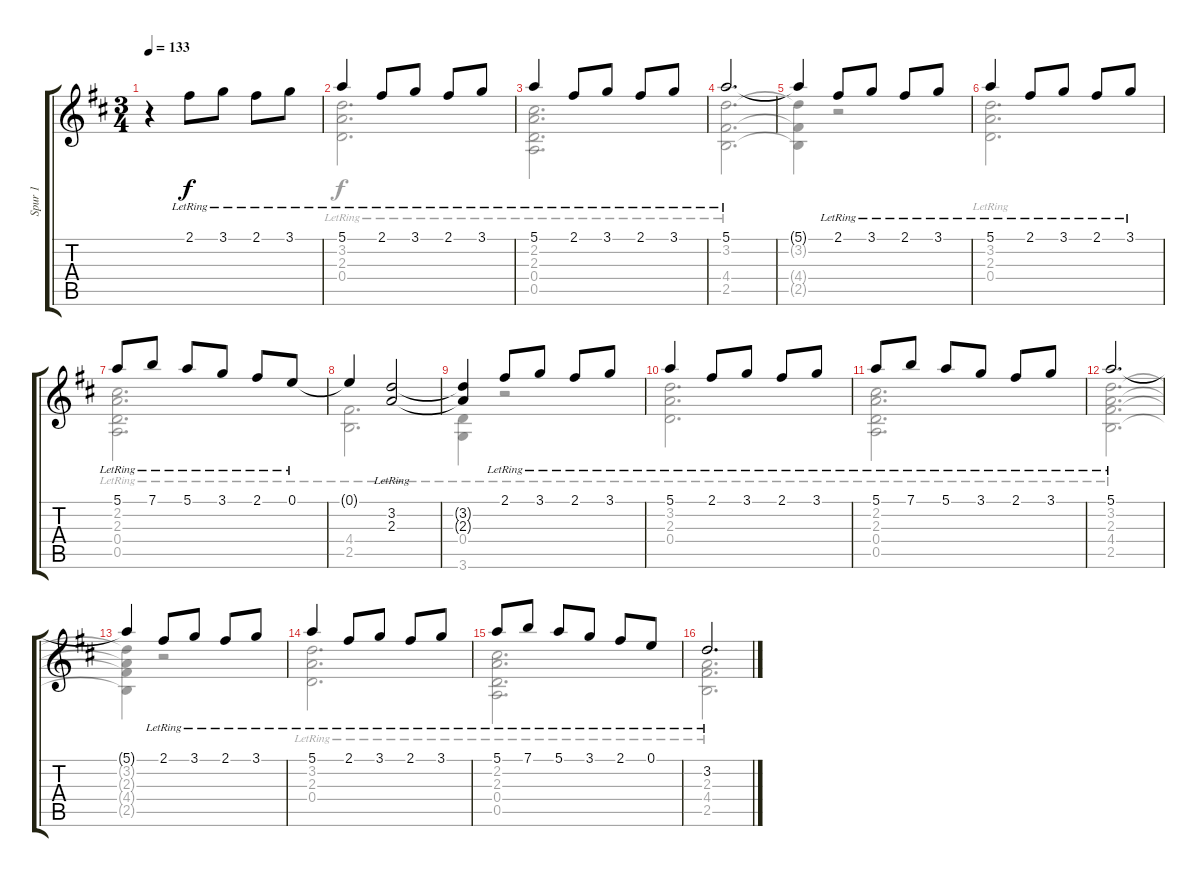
\track ("Spur 1" "Spur 1") {instrument acousticguitarnylon}
\staff {score tabs}
\tuning (E4 B3 G3 D3 A2 E2) {hide}
\voice
\ts (3 4)
\tempo 133
\clef g2
\ks d
r.4{dy f} 2.1{lr}.8 3.1{lr}.8 2.1{lr}.8 3.1{lr}.8 |
5.1{lr}.4 2.1{lr}.8 3.1{lr}.8 2.1{lr}.8 3.1{lr}.8 |
5.1{lr}.4 2.1{lr}.8 3.1{lr}.8 2.1{lr}.8 3.1{lr}.8 |
5.1{lr}.2{d} |
5.1{t}.4 2.1{lr}.8 3.1{lr}.8 2.1{lr}.8 3.1{lr}.8 |
5.1{lr}.4 2.1{lr}.8 3.1{lr}.8 2.1{lr}.8 3.1{lr}.8 |
5.1{lr}.8 7.1{lr}.8 5.1{lr}.8 3.1{lr}.8 2.1{lr}.8 0.1{lr}.8 |
0.1{t}.4 (3.2{lr} 2.3{lr}).2 |
(3.2{t} 2.3{t}).4 2.1{lr}.8 3.1{lr}.8 2.1{lr}.8 3.1{lr}.8 |
5.1{lr}.4 2.1{lr}.8 3.1{lr}.8 2.1{lr}.8 3.1{lr}.8 |
5.1{lr}.8 7.1{lr}.8 5.1{lr}.8 3.1{lr}.8 2.1{lr}.8 3.1{lr}.8 |
5.1{lr}.2{d} |
5.1{t}.4 2.1{lr}.8 3.1{lr}.8 2.1{lr}.8 3.1{lr}.8 |
5.1{lr}.4 2.1{lr}.8 3.1{lr}.8 2.1{lr}.8 3.1{lr}.8 |
5.1{lr}.8 7.1{lr}.8 5.1{lr}.8 3.1{lr}.8 2.1{lr}.8 0.1{lr}.8 |
3.2{lr}.2{d}
\voice
\clef g2
\ottava regular
\simile none
\ks d
|
(3.2{lr} 2.3{lr} 0.4{lr}).2{d} |
(2.2{lr} 2.3{lr} 0.4{lr} 0.5{lr}).2{d} |
(3.2{lr} 4.4{lr} 2.5{lr}).2{d} |
(3.2{t} 4.4{t} 2.5{t}).4 r.2 |
(3.2{lr} 2.3{lr} 0.4{lr}).2{d} |
(2.2{lr} 2.3{lr} 0.4{lr} 0.5{lr}).2{d} |
(4.4{lr} 2.5{lr}).2{d} |
(0.4{lr} 3.6{lr}).4 r.2 |
(3.2{lr} 2.3{lr} 0.4{lr}).2{d} |
(2.2{lr} 2.3{lr} 0.4{lr} 0.5{lr}).2{d} |
(3.2{lr} 2.3{lr} 4.4{lr} 2.5{lr}).2{d} |
(3.2{t} 2.3{t} 4.4{t} 2.5{t}).4 r.2 |
(3.2{lr} 2.3{lr} 0.4{lr}).2{d} |
(2.2{lr} 2.3{lr} 0.4{lr} 0.5{lr}).2{d} |
(2.3{lr} 4.4{lr} 2.5{lr}).2{d}
